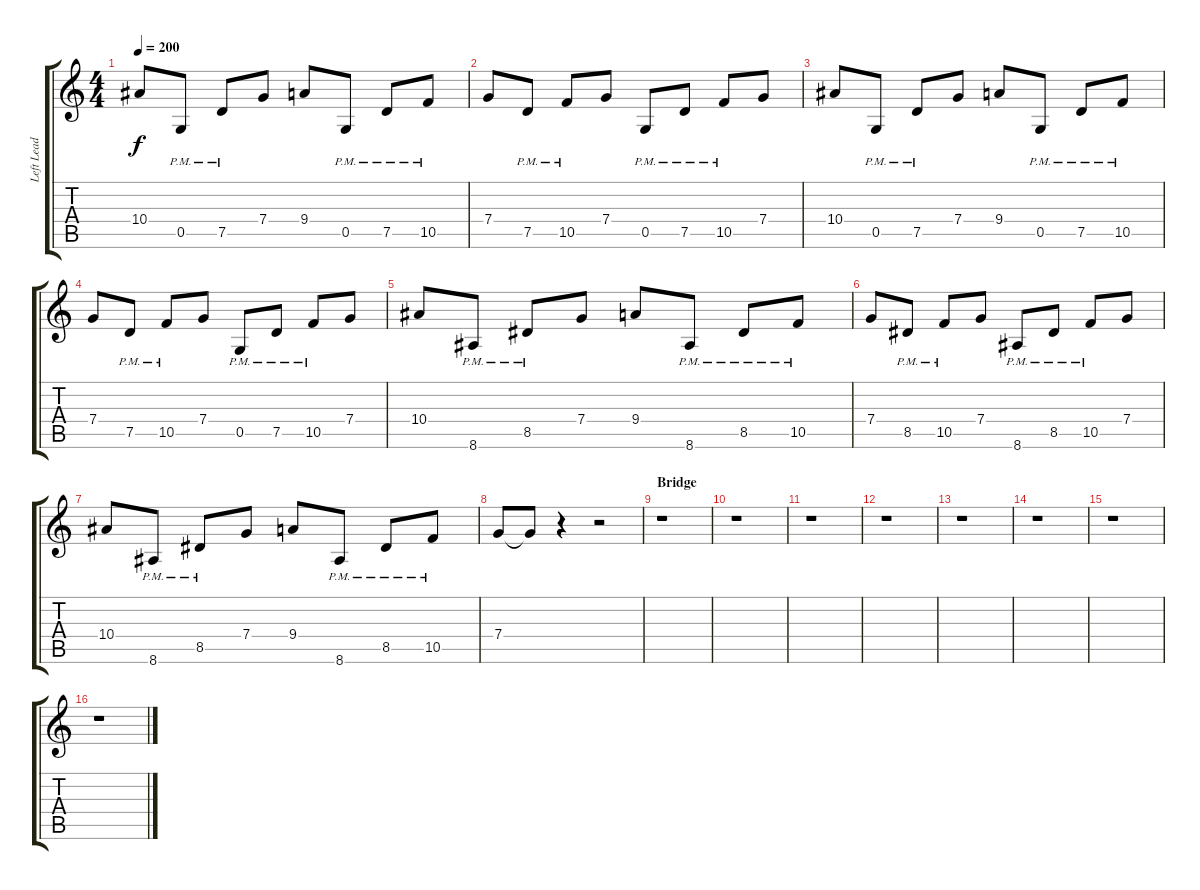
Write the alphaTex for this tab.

\track ("Left Lead Gtr" "Left Lead ") {instrument overdrivenguitar}
\staff {score tabs}
\tuning (D4 A3 F3 C3 G2 D2) {hide}
\ts (4 4)
\tempo 200
\clef g2
\ks c
10.4.8{dy f} 0.5{pm}.8 7.5{pm}.8 7.4.8 9.4.8 0.5{pm}.8 7.5{pm}.8 10.5{pm}.8 |
7.4.8 7.5{pm}.8 10.5{pm}.8 7.4.8 0.5{pm}.8 7.5{pm}.8 10.5{pm}.8 7.4.8 |
10.4.8 0.5{pm}.8 7.5{pm}.8 7.4.8 9.4.8 0.5{pm}.8 7.5{pm}.8 10.5{pm}.8 |
7.4.8 7.5{pm}.8 10.5{pm}.8 7.4.8 0.5{pm}.8 7.5{pm}.8 10.5{pm}.8 7.4.8 |
10.4.8 8.6{pm}.8 8.5{pm}.8 7.4.8 9.4.8 8.6{pm}.8 8.5{pm}.8 10.5{pm}.8 |
7.4.8 8.5{pm}.8 10.5{pm}.8 7.4.8 8.6{pm}.8 8.5{pm}.8 10.5{pm}.8 7.4.8 |
10.4.8 8.6{pm}.8 8.5{pm}.8 7.4.8 9.4.8 8.6{pm}.8 8.5{pm}.8 10.5{pm}.8 |
7.4.8 7.4{t}.8 r.4 r.2 |
\section ("" "Bridge")
r.1 |
r.1 |
r.1 |
r.1 |
r.1 |
r.1 |
r.1 |
r.1
